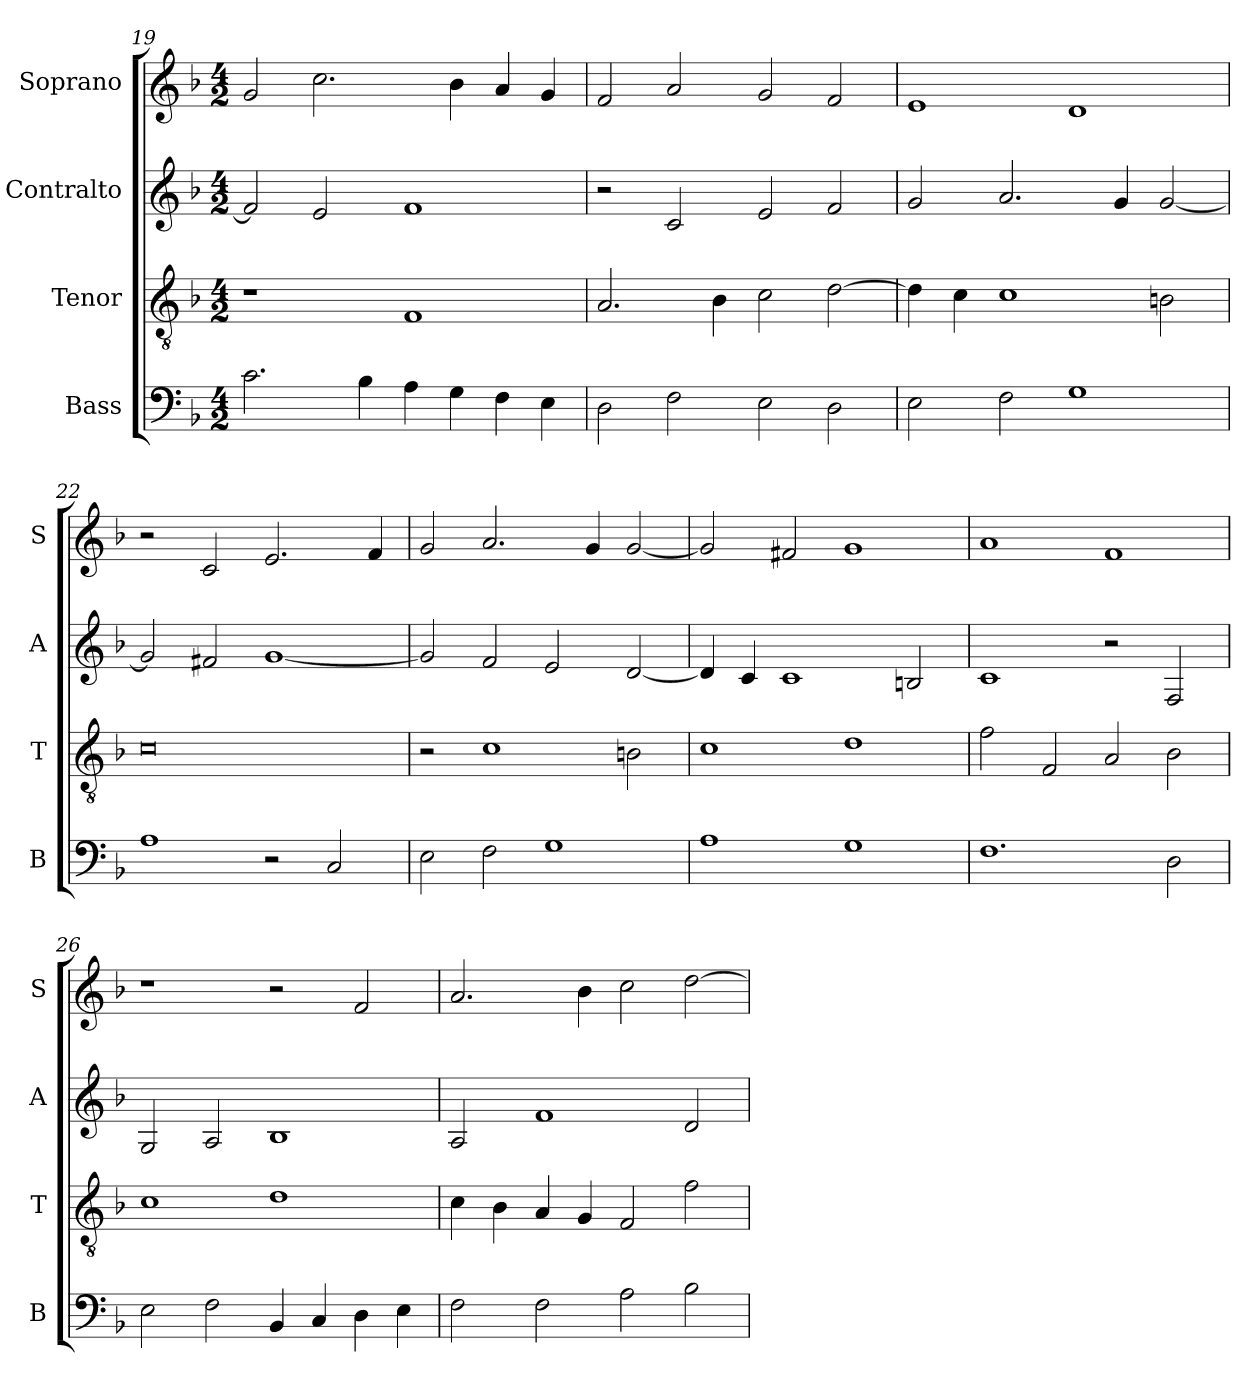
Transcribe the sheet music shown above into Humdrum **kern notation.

**kern	**kern	**kern	**kern
*part4	*part3	*part2	*part1
*staff4	*staff3	*staff2	*staff1
*I"Bass	*I"Tenor	*I"Contralto	*I"Soprano
*I'B	*I'T	*I'A	*I'S
*clefF4	*clefGv2	*clefG2	*clefG2
*k[b-]	*k[b-]	*k[b-]	*k[b-]
*F:ion	*F:ion	*F:ion	*F:ion
*M4/2	*M4/2	*M4/2	*M4/2
=19	=19	=19	=19
2.c	1r	2f]	2g
.	.	2e	2.cc
4B-	.	.	.
4A	1F	1f	.
4G	.	.	4b-
4F	.	.	4a
4E	.	.	4g
=20	=20	=20	=20
2D	2.A	2r	2f
2F	.	2c	2a
.	4B-	.	.
2E	2c	2e	2g
2D	[2d	2f	2f
=21	=21	=21	=21
2E	4d]	2g	1e
.	4c	.	.
2F	1c	2.a	.
1G	.	.	1d
.	.	4g	.
.	2Bn	[2g	.
=22	=22	=22	=22
1A	0c	2g]	2r
.	.	2f#X	2c
2r	.	[1g	2.e
2C	.	.	.
.	.	.	4f
=23	=23	=23	=23
2E	2r	2g]	2g
2F	1c	2f	2.a
1G	.	2e	.
.	.	.	4g
.	2Bn	[2d	[2g
=24	=24	=24	=24
1A	1c	4d]	2g]
.	.	4c	.
.	.	1c	2f#X
1G	1d	.	1g
.	.	2Bn	.
=25	=25	=25	=25
1.F	2f	1c	1a
.	2F	.	.
.	2A	2r	1f
2D	2B-	2F	.
=26	=26	=26	=26
2E	1c	2G	1r
2F	.	2A	.
4BB-	1d	1B-	2r
4C	.	.	.
4D	.	.	2f
4E	.	.	.
=27	=27	=27	=27
2F	4c	2A	2.a
.	4B-	.	.
2F	4A	1f	.
.	4G	.	4b-
2A	2F	.	2cc
2B-	2f	2d	[2dd
=	=	=	=
*-	*-	*-	*-
